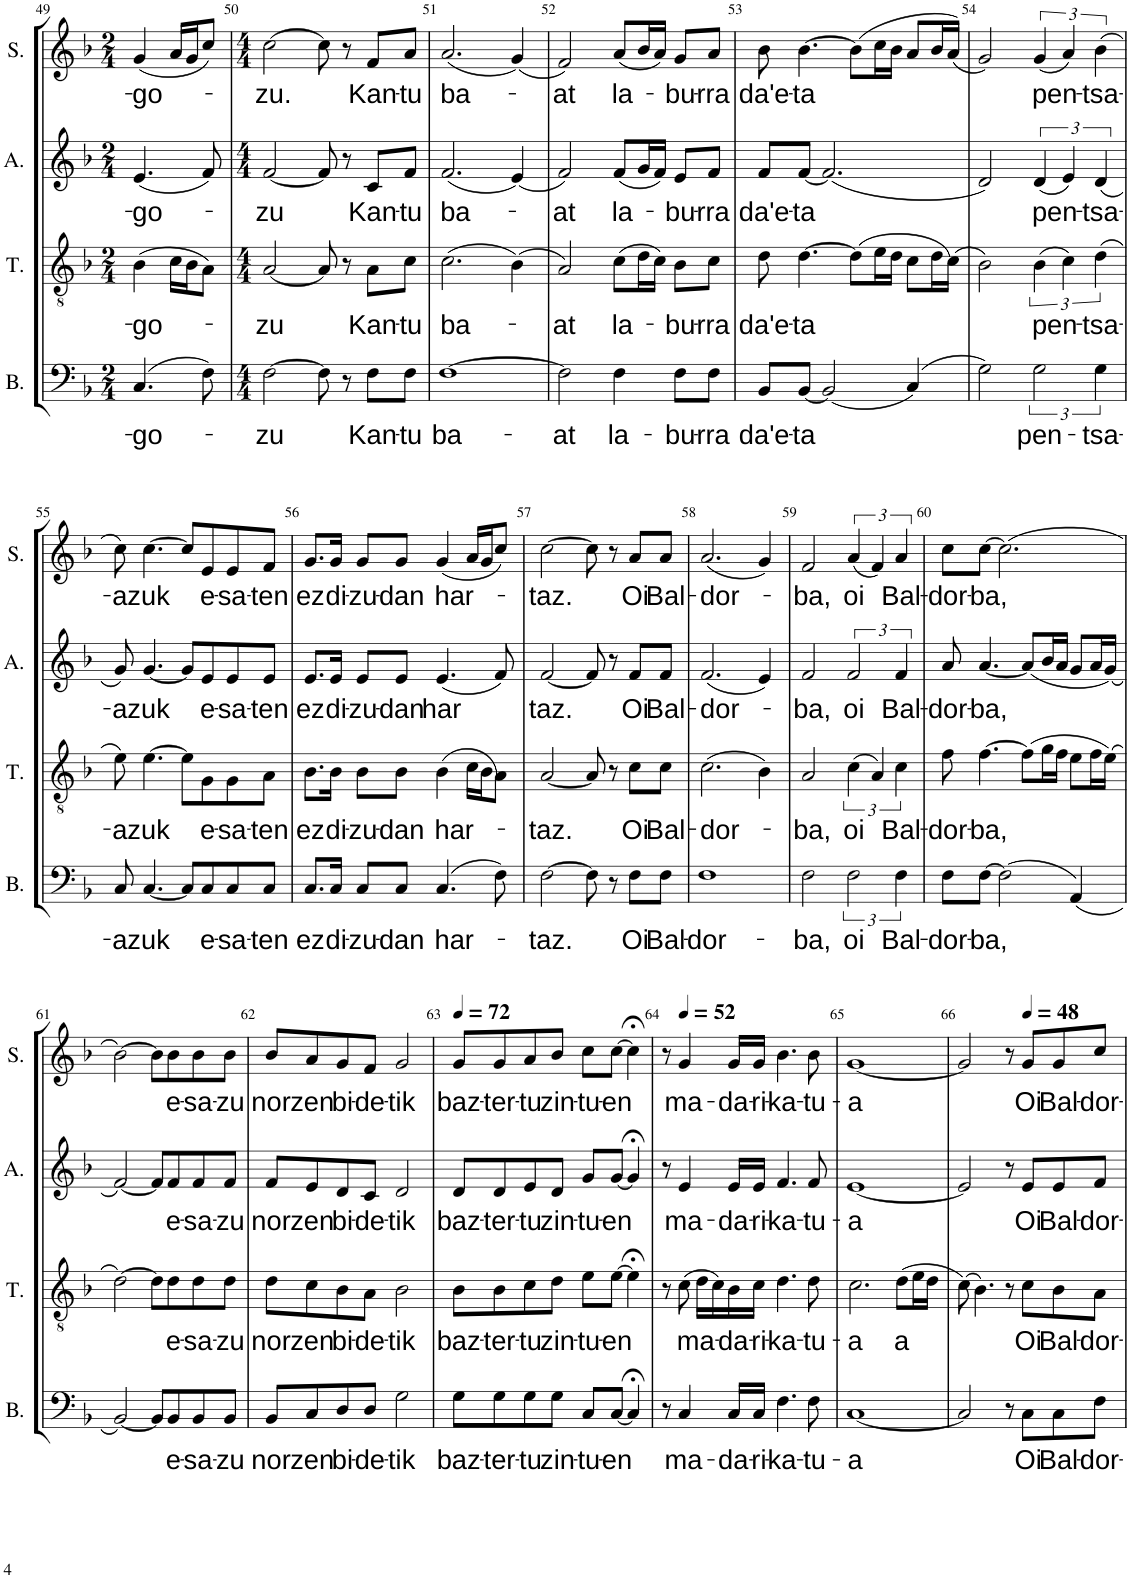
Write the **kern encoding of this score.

**kern	**text	**kern	**text	**kern	**text	**kern	**text
*part4	*part4	*part3	*part3	*part2	*part2	*part1	*part1
*staff4	*staff4	*staff3	*staff3	*staff2	*staff2	*staff1	*staff1
*I"Basse	*	*I"Tenor	*	*I"Alto	*	*I"Soprano	*
*I'B.	*	*I'T.	*	*I'A.	*	*I'S.	*
!!LO:PB:g=z
*clefF4	*	*clefGv2	*	*clefG2	*	*clefG2	*
*k[b-]	*	*k[b-]	*	*k[b-]	*	*k[b-]	*
*M2/4	*	*M2/4	*	*M2/4	*	*M2/4	*
=49	=49	=49	=49	=49	=49	=49	=49
!	!LO:LY:b	!	!LO:LY:b	!	!LO:LY:b	!	!LO:LY:b
(4.C/	-go-	(4B-\	-go-	(4.e/	-go-	(4g/	-go-
.	.	16c\LL	.	.	.	16a/LL	.
.	.	16B-\J	.	.	.	16g/J	.
8F\)	.	8A\J)	.	8f/)	.	8cc/J)	.
=50	=50	=50	=50	=50	=50	=50	=50
*M4/4	*	*M4/4	*	*M4/4	*	*M4/4	*
!	!LO:LY:b	!	!LO:LY:b	!	!LO:LY:b	!	!LO:LY:b
[2F\	-zu	[2A/	-zu	[2f/	-zu	[2cc\	-zu.
8F\]	.	8A/]	.	8f/]	.	8cc\]	.
8r	.	8r	.	8r	.	8r	.
!	!LO:LY:b	!	!LO:LY:b	!	!LO:LY:b	!	!LO:LY:b
8F\L	Kan-	8A\L	Kan-	8c/L	Kan-	8f/L	Kan-
!	!LO:LY:b	!	!LO:LY:b	!	!LO:LY:b	!	!LO:LY:b
8F\J	-tu	8c\J	-tu	8f/J	-tu	8a/J	-tu
=51	=51	=51	=51	=51	=51	=51	=51
!	!LO:LY:b	!	!LO:LY:b	!	!LO:LY:b	!	!LO:LY:b
[1F	ba-	(2.c\	ba-	(2.f/	ba-	(2.a/	ba-
.	.	(4B-\)	.	(4e/)	.	(4g/)	.
=52	=52	=52	=52	=52	=52	=52	=52
!	!LO:LY:b	!	!LO:LY:b	!	!LO:LY:b	!	!LO:LY:b
2F\]	-at	2A/)	-at	2f/)	-at	2f/)	-at
!	!LO:LY:b	!	!LO:LY:b	!	!LO:LY:b	!	!LO:LY:b
4F\	la-	(8c\L	la-	(8f/L	la-	(8a/L	la-
.	.	16d\L	.	16g/L	.	16b-/L	.
.	.	16c\JJ)	.	16f/JJ)	.	16a/JJ)	.
!	!LO:LY:b	!	!LO:LY:b	!	!LO:LY:b	!	!LO:LY:b
8F\L	-bu-	8B-\L	-bu-	8e/L	-bu-	8g/L	-bu-
!	!LO:LY:b	!	!LO:LY:b	!	!LO:LY:b	!	!LO:LY:b
8F\J	-rra	8c\J	-rra	8f/J	-rra	8a/J	-rra
=53	=53	=53	=53	=53	=53	=53	=53
!	!LO:LY:b	!	!LO:LY:b	!	!LO:LY:b	!	!LO:LY:b
8BB-/L	da'e-	8d\	da'e-	8f/L	da'e-	8b-\	da'e-
!	!LO:LY:b	!	!LO:LY:b	!	!LO:LY:b	!	!LO:LY:b
[8BB-/J	-ta	[4.d\	-ta	[8f/J	-ta	[4.b-\	-ta
(2BB-/]	.	.	.	(2.f/]	.	.	.
.	.	(8d\L]	.	.	.	(8b-\L]	.
.	.	16e\L	.	.	.	16cc\L	.
.	.	16d\JJ	.	.	.	16b-\JJ	.
(4C/)	.	8c\L	.	.	.	8a/L	.
.	.	16d\L	.	.	.	16b-/L	.
.	.	(16c\JJ)	.	.	.	(16a/JJ)	.
=54	=54	=54	=54	=54	=54	=54	=54
2G\)	.	2B-\)	.	2d/)	.	2g/)	.
!	!LO:LY:b	!	!LO:LY:b	!	!LO:LY:b	!	!LO:LY:b
3G\	pen-	(6B-\	pen-	(6d/	pen-	(6g/	pen-
.	.	6c\)	.	6e/)	.	6a/)	.
!	!LO:LY:b	!	!LO:LY:b	!	!LO:LY:b	!	!LO:LY:b
6G\	-tsa-	(6d\	-tsa-	(6d/	-tsa-	(6b-\	-tsa-
!!LO:LB:g=z
=55	=55	=55	=55	=55	=55	=55	=55
!	!LO:LY:b	!	!LO:LY:b	!	!LO:LY:b	!	!LO:LY:b
8C/	-a	8e\)	-a	8g/)	-a	8cc\)	-a
!	!LO:LY:b	!	!LO:LY:b	!	!LO:LY:b	!	!LO:LY:b
[4.C/	-zuk	[4.e\	-zuk	[4.g/	-zuk	[4.cc\	-zuk
8C/L]	.	8e\L]	.	8g/L]	.	8cc/L]	.
!	!LO:LY:b	!	!LO:LY:b	!	!LO:LY:b	!	!LO:LY:b
8C/	e-	8G\	e-	8e/	e-	8e/	e-
!	!LO:LY:b	!	!LO:LY:b	!	!LO:LY:b	!	!LO:LY:b
8C/	-sa-	8G\	-sa-	8e/	-sa-	8e/	-sa-
!	!LO:LY:b	!	!LO:LY:b	!	!LO:LY:b	!	!LO:LY:b
8C/J	-ten	8A\J	-ten	8e/J	-ten	8f/J	-ten
=56	=56	=56	=56	=56	=56	=56	=56
!	!LO:LY:b	!	!LO:LY:b	!	!LO:LY:b	!	!LO:LY:b
8.C/L	ez	8.B-\L	ez	8.e/L	ez	8.g/L	ez
!	!LO:LY:b	!	!LO:LY:b	!	!LO:LY:b	!	!LO:LY:b
16C/Jk	di-	16B-\Jk	di-	16e/Jk	di-	16g/Jk	di-
!	!LO:LY:b	!	!LO:LY:b	!	!LO:LY:b	!	!LO:LY:b
8C/L	-zu-	8B-\L	-zu-	8e/L	-zu-	8g/L	-zu-
!	!LO:LY:b	!	!LO:LY:b	!	!LO:LY:b	!	!LO:LY:b
8C/J	-dan	8B-\J	-dan	8e/J	-dan	8g/J	-dan
!	!LO:LY:b	!	!LO:LY:b	!	!LO:LY:b	!	!LO:LY:b
(4.C/	har-	(4B-\	har-	(4.e/	har	(4g/	har-
.	.	16c\LL	.	.	.	16a/LL	.
.	.	16B-\J	.	.	.	16g/J	.
8F\)	.	8A\J)	.	8f/)	.	8cc/J)	.
=57	=57	=57	=57	=57	=57	=57	=57
!	!LO:LY:b	!	!LO:LY:b	!	!LO:LY:b	!	!LO:LY:b
[2F\	-taz.	[2A/	-taz.	[2f/	-taz.	[2cc\	-taz.
8F\]	.	8A/]	.	8f/]	.	8cc\]	.
8r	.	8r	.	8r	.	8r	.
!	!LO:LY:b	!	!LO:LY:b	!	!LO:LY:b	!	!LO:LY:b
8F\L	Oi	8c\L	Oi	8f/L	Oi	8a/L	Oi
!	!LO:LY:b	!	!LO:LY:b	!	!LO:LY:b	!	!LO:LY:b
8F\J	Bal-	8c\J	Bal-	8f/J	Bal-	8a/J	Bal-
=58	=58	=58	=58	=58	=58	=58	=58
!	!LO:LY:b	!	!LO:LY:b	!	!LO:LY:b	!	!LO:LY:b
1F	-dor-	(2.c\	-dor-	(2.f/	-dor-	(2.a/	-dor-
.	.	4B-\)	.	4e/)	.	4g/)	.
=59	=59	=59	=59	=59	=59	=59	=59
!	!LO:LY:b	!	!LO:LY:b	!	!LO:LY:b	!	!LO:LY:b
2F\	-ba,	2A/	-ba,	2f/	-ba,	2f/	-ba,
!	!LO:LY:b	!	!LO:LY:b	!	!LO:LY:b	!	!LO:LY:b
3F\	oi	(6c\	oi	3f/	oi	(6a/	oi
.	.	6A/)	.	.	.	6f/)	.
!	!LO:LY:b	!	!LO:LY:b	!	!LO:LY:b	!	!LO:LY:b
6F\	Bal-	6c\	Bal-	6f/	Bal-	6a/	Bal-
=60	=60	=60	=60	=60	=60	=60	=60
!	!LO:LY:b	!	!LO:LY:b	!	!LO:LY:b	!	!LO:LY:b
8F\L	-dor-	8f\	-dor-	8a/	-dor-	8cc\L	-dor-
!	!LO:LY:b	!	!LO:LY:b	!	!LO:LY:b	!	!LO:LY:b
[8F\J	-ba,	[4.f\	-ba,	[4.a/	-ba,	[8cc\J	-ba,
(2F\]	.	.	.	.	.	(2.cc\]	.
.	.	(8f\L]	.	(8a/L]	.	.	.
.	.	16g\L	.	16b-/L	.	.	.
.	.	16f\JJ	.	16a/JJ	.	.	.
(4AA/)	.	8e\L	.	8g/L	.	.	.
.	.	16f\L	.	16a/L	.	.	.
.	.	(16e\JJ)	.	(16g/JJ)	.	.	.
!!LO:LB:g=z
=61	=61	=61	=61	=61	=61	=61	=61
[2BB-/)	.	[2d\)	.	[2f/)	.	[2b-\)	.
8BB-/L]	.	8d\L]	.	8f/L]	.	8b-\L]	.
!	!LO:LY:b	!	!LO:LY:b	!	!LO:LY:b	!	!LO:LY:b
8BB-/	e-	8d\	e-	8f/	e-	8b-\	e-
!	!LO:LY:b	!	!LO:LY:b	!	!LO:LY:b	!	!LO:LY:b
8BB-/	-sa-	8d\	-sa-	8f/	-sa-	8b-\	-sa-
!	!LO:LY:b	!	!LO:LY:b	!	!LO:LY:b	!	!LO:LY:b
8BB-/J	-zu	8d\J	-zu	8f/J	-zu	8b-\J	-zu
=62	=62	=62	=62	=62	=62	=62	=62
!	!LO:LY:b	!	!LO:LY:b	!	!LO:LY:b	!	!LO:LY:b
8BB-/L	nor	8d\L	nor	8f/L	nor	8b-/L	nor
!	!LO:LY:b	!	!LO:LY:b	!	!LO:LY:b	!	!LO:LY:b
8C/	zen	8c\	zen	8e/	zen	8a/	zen
!	!LO:LY:b	!	!LO:LY:b	!	!LO:LY:b	!	!LO:LY:b
8D/	bi-	8B-\	bi-	8d/	bi-	8g/	bi-
!	!LO:LY:b	!	!LO:LY:b	!	!LO:LY:b	!	!LO:LY:b
8D/J	-de-	8A\J	-de-	8c/J	-de-	8f/J	-de-
!	!LO:LY:b	!	!LO:LY:b	!	!LO:LY:b	!	!LO:LY:b
2G\	-tik	2B-\	-tik	2d/	-tik	2g/	-tik
=63	=63	=63	=63	=63	=63	=63	=63
*	*	*	*	*	*	*MM72	*
!	!LO:LY:b	!	!LO:LY:b	!	!LO:LY:b	!	!LO:LY:b
8G\L	baz-	8B-\L	baz-	8d/L	baz-	8g/L	baz-
!	!LO:LY:b	!	!LO:LY:b	!	!LO:LY:b	!	!LO:LY:b
8G\	-ter-	8B-\	-ter-	8d/	-ter-	8g/	-ter-
!	!LO:LY:b	!	!LO:LY:b	!	!LO:LY:b	!	!LO:LY:b
8G\	-tu	8c\	-tu	8e/	-tu	8a/	-tu
!	!LO:LY:b	!	!LO:LY:b	!	!LO:LY:b	!	!LO:LY:b
8G\J	zin-	8d\J	zin-	8d/J	zin-	8b-/J	zin-
!	!LO:LY:b	!	!LO:LY:b	!	!LO:LY:b	!	!LO:LY:b
8C/L	-tu-	8e\L	-tu-	8g/L	-tu-	8cc\L	-tu-
!	!LO:LY:b	!	!LO:LY:b	!	!LO:LY:b	!	!LO:LY:b
[8C/J	-en	[8e\J	-en	[8g/J	-en	[8cc\J	-en
4C;</]	.	4e;<\]	.	4g;</]	.	4cc;<\]	.
=64	=64	=64	=64	=64	=64	=64	=64
8r	.	8r	.	8r	.	8r	.
*	*	*	*	*	*	*MM52	*
!	!LO:LY:b	!	!LO:LY:b	!	!LO:LY:b	!	!LO:LY:b
4C/	ma-	(8c\	ma-	4e/	ma-	4g/	ma-
.	.	16d\LL	.	.	.	.	.
.	.	16c\)	.	.	.	.	.
!	!LO:LY:b	!	!LO:LY:b	!	!LO:LY:b	!	!LO:LY:b
16C/LL	-da-	16B-\	-da-	16e/LL	-da-	16g/LL	-da-
!	!LO:LY:b	!	!LO:LY:b	!	!LO:LY:b	!	!LO:LY:b
16C/JJ	-ri-	16c\JJ	-ri-	16e/JJ	-ri-	16g/JJ	-ri-
!	!LO:LY:b	!	!LO:LY:b	!	!LO:LY:b	!	!LO:LY:b
4.F\	-ka-	4.d\	-ka-	4.f/	-ka-	4.b-\	-ka-
!	!LO:LY:b	!	!LO:LY:b	!	!LO:LY:b	!	!LO:LY:b
8F\	-tu-	8d\	-tu-	8f/	-tu-	8b-\	-tu-
=65	=65	=65	=65	=65	=65	=65	=65
!	!LO:LY:b	!	!LO:LY:b	!	!LO:LY:b	!	!LO:LY:b
[1C	-a	2.c\	-a	[1e	-a	[1g	-a
!	!	!	!LO:LY:b	!	!	!	!
.	.	(8d\L	a	.	.	.	.
.	.	16e\L	.	.	.	.	.
.	.	16d\JJ	.	.	.	.	.
=66	=66	=66	=66	=66	=66	=66	=66
2C/]	.	(8c\)	.	2e/]	.	2g/]	.
.	.	4.B-\)	.	.	.	.	.
8r	.	8r	.	8r	.	8r	.
*	*	*	*	*	*	*MM48	*
!	!LO:LY:b	!	!LO:LY:b	!	!LO:LY:b	!	!LO:LY:b
8C\L	Oi	8c\L	Oi	8e/L	Oi	8g/L	Oi
!	!LO:LY:b	!	!LO:LY:b	!	!LO:LY:b	!	!LO:LY:b
8C\	Bal-	8B-\	Bal-	8e/	Bal-	8g/	Bal-
!	!LO:LY:b	!	!LO:LY:b	!	!LO:LY:b	!	!LO:LY:b
8F\J	-dor-	8A\J	-dor-	8f/J	-dor-	8cc/J	-dor-
=	=	=	=	=	=	=	=
*-	*-	*-	*-	*-	*-	*-	*-
